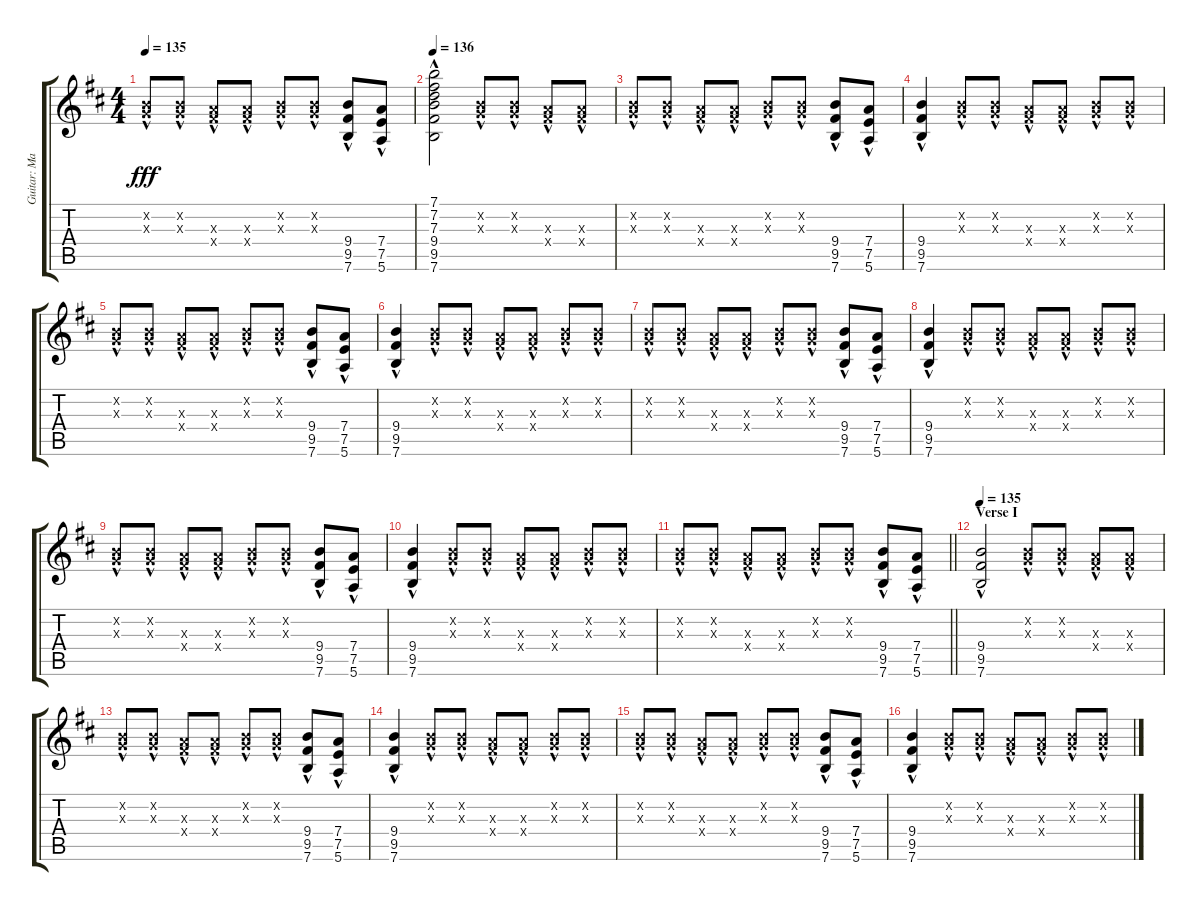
\track ("Guitar: Matthias" "Guitar: Ma") {instrument distortionguitar}
\staff {score tabs}
\tuning (E4 B3 G3 D3 A2 E2) {hide}
\ts (4 4)
\tempo 135
\clef g2
\ks d
(0.2{hac x} 0.3{hac x}).8{dy fff} (0.2{hac x} 0.3{hac x}).8 (2.3{hac x} 4.4{hac x}).8 (2.3{hac x} 4.4{hac x}).8 (0.2{hac x} 0.3{hac x}).8 (0.2{hac x} 0.3{hac x}).8 (9.4{hac} 9.5{hac} 7.6{hac}).8 (7.4{hac} 7.5{hac} 5.6{hac}).8 |
\tempo 136
(7.1{hac} 7.2{hac} 7.3{hac} 9.4{hac} 9.5{hac} 7.6{hac}).2 (0.2{hac x} 0.3{hac x}).8 (0.2{hac x} 0.3{hac x}).8 (2.3{hac x} 4.4{hac x}).8 (2.3{hac x} 4.4{hac x}).8 |
(0.2{hac x} 0.3{hac x}).8 (0.2{hac x} 0.3{hac x}).8 (2.3{hac x} 4.4{hac x}).8 (2.3{hac x} 4.4{hac x}).8 (0.2{hac x} 0.3{hac x}).8 (0.2{hac x} 0.3{hac x}).8 (9.4{hac} 9.5{hac} 7.6{hac}).8 (7.4{hac} 7.5{hac} 5.6{hac}).8 |
(9.4{hac} 9.5{hac} 7.6{hac}).4 (0.2{hac x} 0.3{hac x}).8 (0.2{hac x} 0.3{hac x}).8 (2.3{hac x} 4.4{hac x}).8 (2.3{hac x} 4.4{hac x}).8 (0.2{hac x} 0.3{hac x}).8 (0.2{hac x} 0.3{hac x}).8 |
(0.2{hac x} 0.3{hac x}).8 (0.2{hac x} 0.3{hac x}).8 (2.3{hac x} 4.4{hac x}).8 (2.3{hac x} 4.4{hac x}).8 (0.2{hac x} 0.3{hac x}).8 (0.2{hac x} 0.3{hac x}).8 (9.4{hac} 9.5{hac} 7.6{hac}).8 (7.4{hac} 7.5{hac} 5.6{hac}).8 |
(9.4{hac} 9.5{hac} 7.6{hac}).4 (0.2{hac x} 0.3{hac x}).8 (0.2{hac x} 0.3{hac x}).8 (2.3{hac x} 4.4{hac x}).8 (2.3{hac x} 4.4{hac x}).8 (0.2{hac x} 0.3{hac x}).8 (0.2{hac x} 0.3{hac x}).8 |
(0.2{hac x} 0.3{hac x}).8 (0.2{hac x} 0.3{hac x}).8 (2.3{hac x} 4.4{hac x}).8 (2.3{hac x} 4.4{hac x}).8 (0.2{hac x} 0.3{hac x}).8 (0.2{hac x} 0.3{hac x}).8 (9.4{hac} 9.5{hac} 7.6{hac}).8 (7.4{hac} 7.5{hac} 5.6{hac}).8 |
(9.4{hac} 9.5{hac} 7.6{hac}).4 (0.2{hac x} 0.3{hac x}).8 (0.2{hac x} 0.3{hac x}).8 (2.3{hac x} 4.4{hac x}).8 (2.3{hac x} 4.4{hac x}).8 (0.2{hac x} 0.3{hac x}).8 (0.2{hac x} 0.3{hac x}).8 |
(0.2{hac x} 0.3{hac x}).8 (0.2{hac x} 0.3{hac x}).8 (2.3{hac x} 4.4{hac x}).8 (2.3{hac x} 4.4{hac x}).8 (0.2{hac x} 0.3{hac x}).8 (0.2{hac x} 0.3{hac x}).8 (9.4{hac} 9.5{hac} 7.6{hac}).8 (7.4{hac} 7.5{hac} 5.6{hac}).8 |
(9.4{hac} 9.5{hac} 7.6{hac}).4 (0.2{hac x} 0.3{hac x}).8 (0.2{hac x} 0.3{hac x}).8 (2.3{hac x} 4.4{hac x}).8 (2.3{hac x} 4.4{hac x}).8 (0.2{hac x} 0.3{hac x}).8 (0.2{hac x} 0.3{hac x}).8 |
\barLineRight lightlight
(0.2{hac x} 0.3{hac x}).8 (0.2{hac x} 0.3{hac x}).8 (2.3{hac x} 4.4{hac x}).8 (2.3{hac x} 4.4{hac x}).8 (0.2{hac x} 0.3{hac x}).8 (0.2{hac x} 0.3{hac x}).8 (9.4{hac} 9.5{hac} 7.6{hac}).8 (7.4{hac} 7.5{hac} 5.6{hac}).8 |
\section ("" "Verse I")
\tempo 135
(9.4{hac} 9.5{hac} 7.6{hac}).2 (0.2{hac x} 0.3{hac x}).8 (0.2{hac x} 0.3{hac x}).8 (2.3{hac x} 4.4{hac x}).8 (2.3{hac x} 4.4{hac x}).8 |
(0.2{hac x} 0.3{hac x}).8 (0.2{hac x} 0.3{hac x}).8 (2.3{hac x} 4.4{hac x}).8 (2.3{hac x} 4.4{hac x}).8 (0.2{hac x} 0.3{hac x}).8 (0.2{hac x} 0.3{hac x}).8 (9.4{hac} 9.5{hac} 7.6{hac}).8 (7.4{hac} 7.5{hac} 5.6{hac}).8 |
(9.4{hac} 9.5{hac} 7.6{hac}).4 (0.2{hac x} 0.3{hac x}).8 (0.2{hac x} 0.3{hac x}).8 (2.3{hac x} 4.4{hac x}).8 (2.3{hac x} 4.4{hac x}).8 (0.2{hac x} 0.3{hac x}).8 (0.2{hac x} 0.3{hac x}).8 |
(0.2{hac x} 0.3{hac x}).8 (0.2{hac x} 0.3{hac x}).8 (2.3{hac x} 4.4{hac x}).8 (2.3{hac x} 4.4{hac x}).8 (0.2{hac x} 0.3{hac x}).8 (0.2{hac x} 0.3{hac x}).8 (9.4{hac} 9.5{hac} 7.6{hac}).8 (7.4{hac} 7.5{hac} 5.6{hac}).8 |
(9.4{hac} 9.5{hac} 7.6{hac}).4 (0.2{hac x} 0.3{hac x}).8 (0.2{hac x} 0.3{hac x}).8 (2.3{hac x} 4.4{hac x}).8 (2.3{hac x} 4.4{hac x}).8 (0.2{hac x} 0.3{hac x}).8 (0.2{hac x} 0.3{hac x}).8
